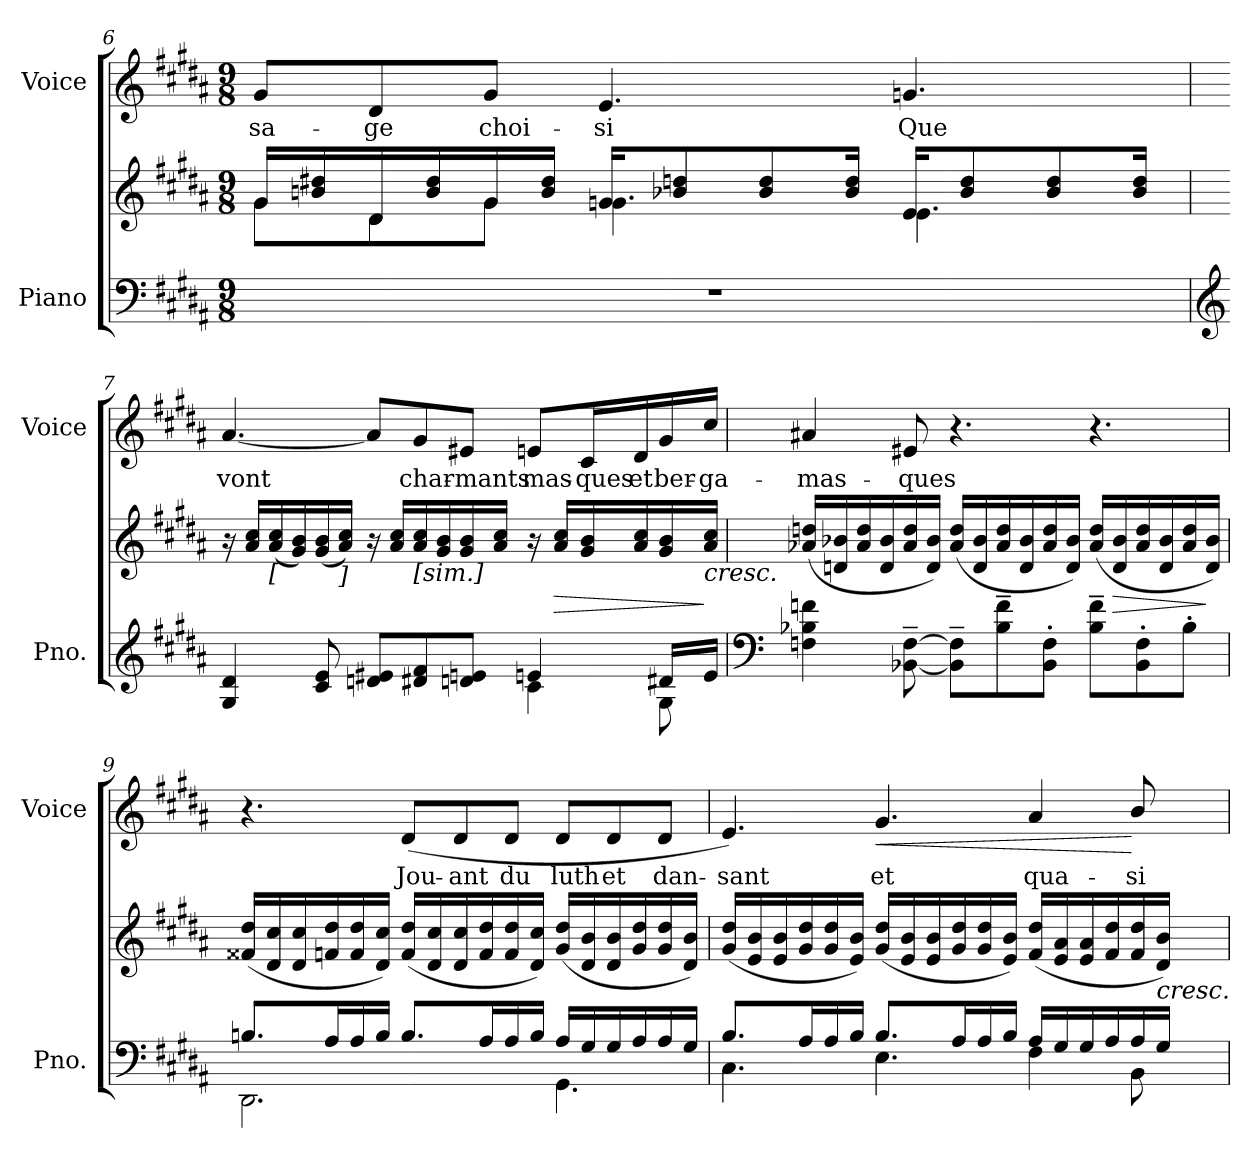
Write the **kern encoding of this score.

**kern	**kern	**dynam	**kern	**text	**dynam
*part2	*part2	*part2	*part1	*part1	*part1
*staff3	*staff2	*staff2/3	*staff1	*staff1	*staff1
*I"Piano	*	*	*I"Voice	*	*
*I'Pno.	*	*	*I'Voice	*	*
*clefF4	*clefG2	*	*clefG2	*	*
*k[f#c#g#d#a#]	*k[f#c#g#d#a#]	*	*k[f#c#g#d#a#]	*	*
*B:	*B:	*	*B:	*	*
*M9/8	*M9/8	*	*M9/8	*	*
=6	=6	=6	=6	=6	=6
!LO:N:vis=1	!	!	!	!	!
*	*^	*	*	*	*
!	!	!	!	!	!LO:LY:b:color=#000000	!
8%9r	16g#i/LL	8g#i\L	.	8g#i/L	-sa-	.
.	16bni/ 16dd#Xi	.	.	.	.	.
!	!	!	!	!	!LO:LY:b:color=#000000	!
.	16d#i/	8d#i\	.	8d#i/	-ge	.
.	16bi/ 16dd#i	.	.	.	.	.
!	!	!	!	!	!LO:LY:b:color=#000000	!
.	16g#i/	8g#i\J	.	8g#i/J	choi-	.
.	16bi/ 16dd#iJJ	.	.	.	.	.
!	!	!	!	!	!LO:LY:b:color=#000000	!
.	16g#i/KL	4.gni\	.	4.ei/	-si	.
.	8b-Xi/ 8ddni	.	.	.	.	.
.	8b-i/ 8ddi	.	.	.	.	.
.	16b-i/ 16ddiJk	.	.	.	.	.
!	!	!	!	!	!LO:LY:b:color=#000000	!
.	16ei/KL	4.ei\	.	4.gni/	Que	.
.	8b-i/ 8ddi	.	.	.	.	.
.	8b-i/ 8ddi	.	.	.	.	.
.	16b-i/ 16ddiJk	.	.	.	.	.
*	*v	*v	*	*	*	*
!!LO:LB:g=z
=7	=7	=7	=7	=7	=7
*clefG2	*	*	*	*	*
*^	*	*	*	*	*
!	!	!	!	!	!LO:LY:b:color=#000000	!
4G#i/ 4d#i	2.ryy	16r	.	[4.a#i/	vont	.
.	.	16a#i/ 16cc#iLL	.	.	.	.
!	!	!LO:TX:b:i:t=[	!	!	!	!
.	.	(16a#i/ 16cc#i	.	.	.	.
.	.	16g#i/ 16bi)	.	.	.	.
8c#i/ 8ei	.	(16g#i/ 16bi	[	.	.	.
!	!	!LO:TX:b:i:t=]	!	!	!	!
.	.	16a#i/ 16cc#iJJ)	.	.	.	.
8dni/ 8e#XiL	.	16r	.	8a#i/L]	.	.
.	.	16a#i/ 16cc#iLL	.	.	.	.
!	!	!LO:TX:b:i:t=[sim.]	!	!	!	!
!	!	!	!	!	!LO:LY:b:color=#000000	!
8d#Xi/ 8f#i	.	16a#i/ 16cc#i	.	8g#i/	char-	.
.	.	16g#i/ 16bi	.	.	.	.
!	!	!	!	!	!LO:LY:b:color=#000000	!
8dni/ 8eniJ	.	16g#i/ 16bi	.	8e#Xi/J	-mants	.
.	.	16a#i/ 16cc#iJJ	.	.	.	.
!	!	!	!	!	!LO:LY:b:color=#000000	!
4eni/	4c#i\	16r	.	8eni/L	mas-	.
!	!	!	!LO:HP:b	!	!	!
.	.	16a#i/ 16cc#iLL	>	.	.	.
!	!	!	!	!	!LO:LY:b:color=#000000	!
.	.	16g#i/ 16bi	.	16c#i/L	-ques	.
!	!	!	!	!	!LO:LY:b:color=#000000	!
.	.	16a#i/ 16cc#i	.	16d#i/	et	.
!	!	!	!	!	!LO:LY:b:color=#000000	!
16d#Xi/LL	8G#i\	16g#i/ 16bi	.	16g#i/	ber-	.
!	!	!	!LO:HP:n=1:b	!	!	!
!	!	!	!	!	!LO:LY:b:color=#000000	!
16ei/JJ	.	16a#i/ 16cc#iJJ	] <	16cc#i/JJ	-ga-	.
*v	*v	*	*	*	*	*
=8	=8	=8	=8	=8	=8
*clefF4	*	*	*	*	*
!	!	!	!	!LO:LY:b:color=#000000	!
4Fni\ 4B-Xi 4fni	(16a-Xi/ 16ddniLL	.	4a#Xi/	-mas-	.
.	16dni/ 16b-Xi	.	.	.	.
.	16a-i/ 16ddi	.	.	.	.
.	16di/ 16b-i	.	.	.	.
!	!	!	!	!LO:LY:b:color=#000000	!
[8BB-Xi\~ [8Fi~	16a-i/ 16ddi	.	8e#Xi/	-ques	.
.	16di/ 16b-iJJ)	.	.	.	.
8BB-i\]~ 8Fi]~L	(16a-i/ 16ddiLL	.	4.r	.	.
.	16di/ 16b-i	.	.	.	.
8B-i\~ 8fi~	16a-i/ 16ddi	.	.	.	.
.	16di/ 16b-i	.	.	.	.
8BB-i\' 8Fi'J	16a-i/ 16ddi	.	.	.	.
.	16di/ 16b-iJJ)	.	.	.	.
8B-i\~ 8fi~L	(16a-i/ 16ddiLL	.	4.r	.	.
!	!	!LO:HP:b	!	!	!
.	16di/ 16b-i	>	.	.	.
8BB-i\' 8Fi'	16a-i/ 16ddi	.	.	.	.
.	16di/ 16b-i	.	.	.	.
8B-'i\J	16a-i/ 16ddi	.	.	.	.
.	16di/ 16b-iJJ)	]	.	.	.
!!LO:PB:g=z
=9	=9	=9	=9	=9	=9
*^	*	*	*	*	*
8.Bni/L	2.DD#i\	(16f##Xi/ 16dd#iLL	.	4.r	.	.
.	.	16d#i/ 16cc#i	.	.	.	.
.	.	16d#i/ 16cc#i	.	.	.	.
16A#i/L	.	16fi/ 16dd#i	.	.	.	.
16A#i/	.	16fi/ 16dd#i	.	.	.	.
16Bi/JJ	.	16d#i/ 16cc#iJJ)	.	.	.	.
!	!	!	!	!	!LO:LY:b:color=#000000	!
8.Bi/L	.	(16fi/ 16dd#iLL	.	(8d#i/L	Jou-	.
.	.	16d#i/ 16cc#i	.	.	.	.
!	!	!	!	!	!LO:LY:b:color=#000000	!
.	.	16d#i/ 16cc#i	.	8d#i/	-ant	.
16A#i/L	.	16fi/ 16dd#i	.	.	.	.
!	!	!	!	!	!LO:LY:b:color=#000000	!
16A#i/	.	16fi/ 16dd#i	.	8d#i/J	du	.
16Bi/JJ	.	16d#i/ 16cc#iJJ)	.	.	.	.
!	!	!	!	!	!LO:LY:b:color=#000000	!
16A#i/LL	4.GG#i\	(16g#i/ 16dd#iLL	.	8d#i/L	luth	.
16G#i/	.	16d#i/ 16bi	.	.	.	.
!	!	!	!	!	!LO:LY:b:color=#000000	!
16G#i/	.	16d#i/ 16bi	.	8d#i/	et	.
16A#i/	.	16g#i/ 16dd#i	.	.	.	.
!	!	!	!	!	!LO:LY:b:color=#000000	!
16A#i/	.	16g#i/ 16dd#i	.	8d#i/J	dan-	.
16G#i/JJ	.	16d#i/ 16biJJ)	.	.	.	.
=10	=10	=10	=10	=10	=10	=10
!	!	!	!	!	!LO:LY:b:color=#000000	!
8.Bi/L	4.C#i\	(16g#i/ 16dd#iLL	.	4.ei/)	-sant	.
.	.	16ei/ 16bi	.	.	.	.
.	.	16ei/ 16bi	.	.	.	.
16A#i/L	.	16g#i/ 16dd#i	[	.	.	.
16A#i/	.	16g#i/ 16dd#i	.	.	.	.
16Bi/JJ	.	16ei/ 16biJJ)	.	.	.	.
!	!	!	!	!	!LO:LY:b:color=#000000	!LO:HP:b
8.Bi/L	4.Ei\	(16g#i/ 16dd#iLL	.	4.g#i/	et	<
.	.	16ei/ 16bi	.	.	.	.
.	.	16ei/ 16bi	.	.	.	.
16A#i/L	.	16g#i/ 16dd#i	.	.	.	.
16A#i/	.	16g#i/ 16dd#i	.	.	.	.
16Bi/JJ	.	16ei/ 16biJJ)	.	.	.	.
!	!	!	!	!	!LO:LY:b:color=#000000	!
16A#i/LL	4F#i\	(16f#i/ 16dd#iLL	.	4a#i/	qua-	.
16G#i/	.	16ei/ 16a#i	.	.	.	.
16G#i/	.	16ei/ 16a#i	.	.	.	.
16A#i/	.	16f#i/ 16dd#i	.	.	.	.
!	!	!	!	!	!LO:LY:b:color=#000000	!
16A#i/	8BBi\	16f#i/ 16dd#i	.	8bi/	-si	[
!	!	!	!LO:HP:b	!	!	!
16G#i/JJ	.	16d#i/ 16biJJ)	<	.	.	.
*v	*v	*	*	*	*	*
=	=	=	=	=	=
*-	*-	*-	*-	*-	*-
